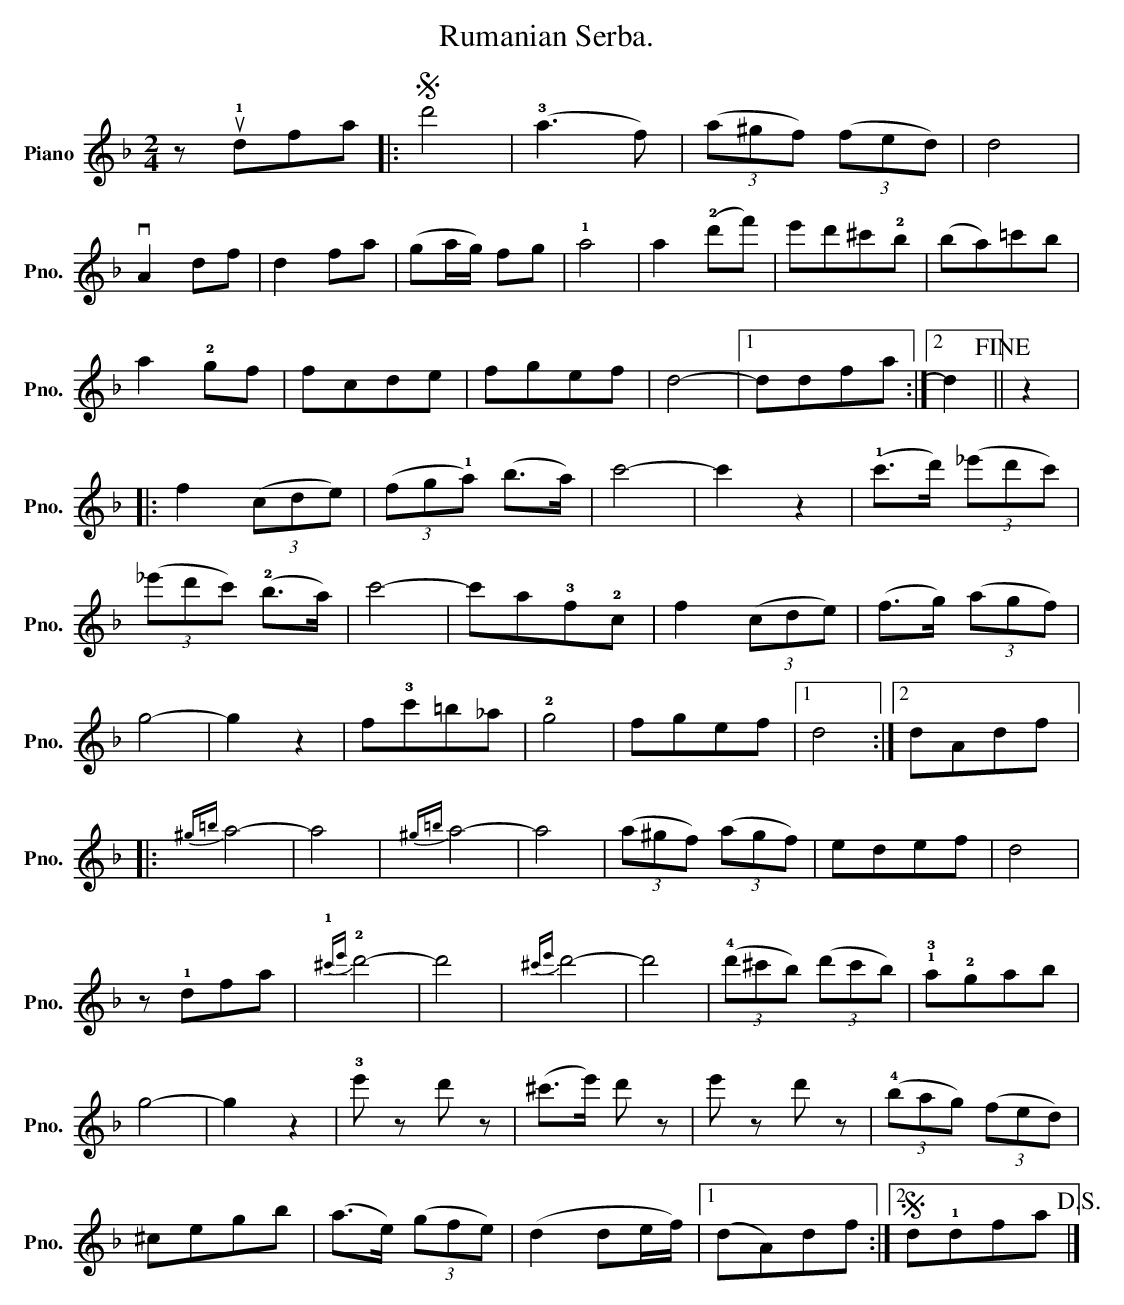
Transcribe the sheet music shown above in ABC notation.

X:1
T:Rumanian Serba.
L:1/8
M:2/4
K:Dmin
V:1 treble nm="Piano" snm="Pno."
V:1
 z u!1!dfa |:S d'4 | (!3!a3 f) | (3(a^gf) (3(fed) | d4 |$ vA2 df | d2 fa | (ga/g/) fg | !1!a4 | %9
 a2 (!2!d'f') | e'd'^c'!2!b | (ba)!courtesy!=c'b |$ a2 !2!gf | fcde | fgef | d4- |1 ddfa :|2 %17
 d2!fine! || z2 |:$ f2 (3(cde) | (3(fg!1!a) (b>a) | c'4- | c'2 z2 | (!1!c'>d') (3(_e'd'c') |$ %24
 (3(_e'd'c') (!2!b>a) | c'4- | c'a!3!f!2!c | f2 (3(cde) | (f>g) (3(agf) |$ g4- | g2 z2 | %31
 f!3!c'=b_a | !2!g4 | fgef |1 d4 :|2 dAdf |:${^g=b} a4- | a4 |{^g=b} a4- | a4 | (3(a^gf) (3(agf) | %41
 edef | d4 |$ z !1!dfa |{!1!^c'e'} !2!d'4- | d'4 |{^c'e'} d'4- | d'4 | (3(!4!d'^c'b) (3(d'c'b) | %49
 !1!!3!a!2!gab |$ g4- | g2 z2 | !3!e' z d' z | (^c'>e') d' z | e' z d' z | (3(!4!bag) (3(fed) |$ %56
 ^cegb | (a>e) (3(gfe) | (d2 de/f/) |1 (dA)df :|2S d!1!dfa!D.S.! |] %61
